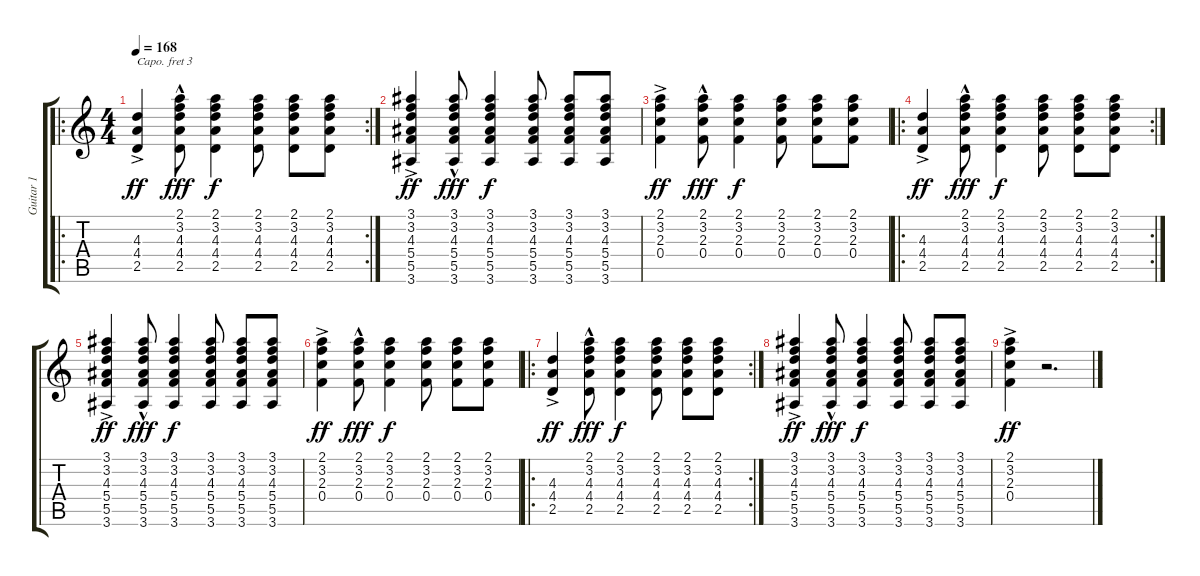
\track ("Guitar 1" "Guitar 1") {instrument acousticguitarnylon}
\staff {score tabs}
\capo 3
\tuning (E4 B3 G3 D3 A2 E2) {hide}
\ro
\rc 2
\ts (4 4)
\tempo 168
\clef g2
\ks c
(4.3 4.4{ac} 2.5{ac}).4{dy ff} (2.1{hac} 3.2{hac} 4.3{hac} 4.4{hac} 2.5{hac}).8{dy fff} (2.1 3.2 4.3 4.4 2.5).4{dy f} (2.1 3.2 4.3 4.4 2.5).8 (2.1 3.2 4.3 4.4 2.5).8 (2.1 3.2 4.3 4.4 2.5).8 |
(3.1 3.2 4.3 5.4 5.5{ac} 3.6).4{dy ff} (3.1{hac} 3.2{hac} 4.3{hac} 5.4{hac} 5.5{hac} 3.6{hac}).8{dy fff} (3.1 3.2 4.3 5.4 5.5 3.6).4{dy f} (3.1 3.2 4.3 5.4 5.5 3.6).8 (3.1 3.2 4.3 5.4 5.5 3.6).8 (3.1 3.2 4.3 5.4 5.5 3.6).8 |
(2.1{ac} 3.2 2.3 0.4).4{dy ff} (2.1{hac} 3.2{hac} 2.3{hac} 0.4{hac}).8{dy fff} (2.1 3.2 2.3 0.4).4{dy f} (2.1 3.2 2.3 0.4).8 (2.1 3.2 2.3 0.4).8 (2.1 3.2 2.3 0.4).8 |
\ro
\rc 2
(4.3 4.4{ac} 2.5{ac}).4{dy ff} (2.1{hac} 3.2{hac} 4.3{hac} 4.4{hac} 2.5{hac}).8{dy fff} (2.1 3.2 4.3 4.4 2.5).4{dy f} (2.1 3.2 4.3 4.4 2.5).8 (2.1 3.2 4.3 4.4 2.5).8 (2.1 3.2 4.3 4.4 2.5).8 |
(3.1 3.2 4.3 5.4 5.5{ac} 3.6).4{dy ff} (3.1{hac} 3.2{hac} 4.3{hac} 5.4{hac} 5.5{hac} 3.6{hac}).8{dy fff} (3.1 3.2 4.3 5.4 5.5 3.6).4{dy f} (3.1 3.2 4.3 5.4 5.5 3.6).8 (3.1 3.2 4.3 5.4 5.5 3.6).8 (3.1 3.2 4.3 5.4 5.5 3.6).8 |
(2.1{ac} 3.2 2.3 0.4).4{dy ff} (2.1{hac} 3.2{hac} 2.3{hac} 0.4{hac}).8{dy fff} (2.1 3.2 2.3 0.4).4{dy f} (2.1 3.2 2.3 0.4).8 (2.1 3.2 2.3 0.4).8 (2.1 3.2 2.3 0.4).8 |
\ro
\rc 2
(4.3 4.4{ac} 2.5{ac}).4{dy ff} (2.1{hac} 3.2{hac} 4.3{hac} 4.4{hac} 2.5{hac}).8{dy fff} (2.1 3.2 4.3 4.4 2.5).4{dy f} (2.1 3.2 4.3 4.4 2.5).8 (2.1 3.2 4.3 4.4 2.5).8 (2.1 3.2 4.3 4.4 2.5).8 |
(3.1 3.2 4.3 5.4 5.5{ac} 3.6).4{dy ff} (3.1{hac} 3.2{hac} 4.3{hac} 5.4{hac} 5.5{hac} 3.6{hac}).8{dy fff} (3.1 3.2 4.3 5.4 5.5 3.6).4{dy f} (3.1 3.2 4.3 5.4 5.5 3.6).8 (3.1 3.2 4.3 5.4 5.5 3.6).8 (3.1 3.2 4.3 5.4 5.5 3.6).8 |
(2.1{ac} 3.2 2.3 0.4).4{dy ff} r.2{d}
